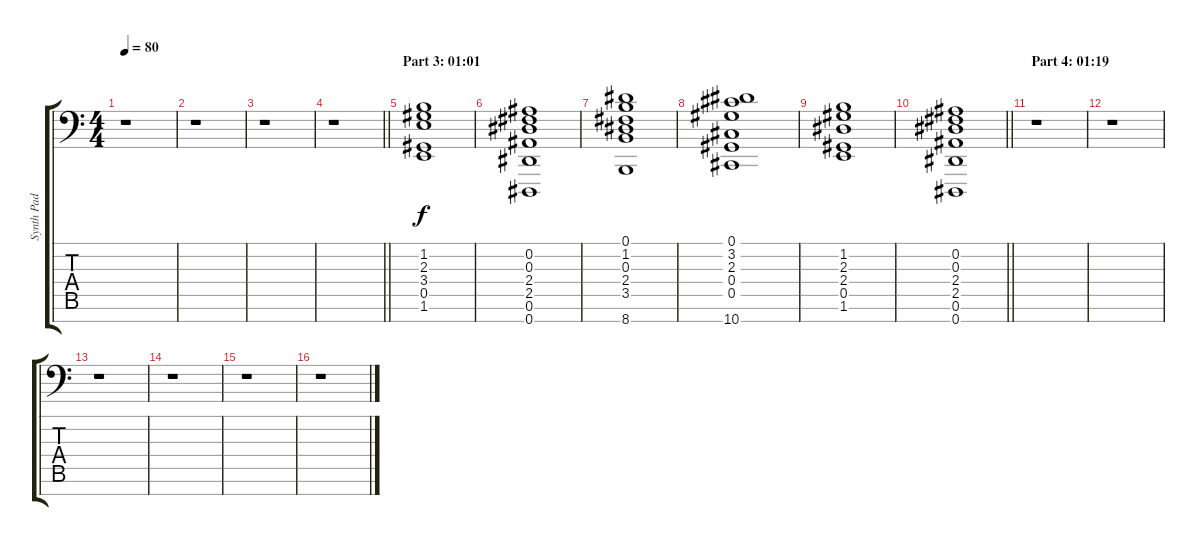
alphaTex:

\track ("Synth Pad (Warm)/Music Box" "Synth Pad ") {instrument pad2warm}
\staff {score tabs}
\tuning (Eb4 Bb3 Gb3 Db3 Ab2 Eb2 Eb1) {hide}
\ts (4 4)
\tempo 80
\clef f4
\ks c
r.1{dy f} |
r.1 |
r.1 |
\barLineRight lightlight
r.1 |
\section ("" "Part 3: 01:01")
(1.2 2.3 3.4 0.5 1.6).1 |
(0.2 0.3 2.4 2.5 0.6 0.7).1 |
(0.1 1.2 0.3 2.4 3.5 8.7).1 |
(0.1 3.2 2.3 0.4 0.5 10.7).1 |
(1.2 2.3 2.4 0.5 1.6).1 |
\barLineRight lightlight
(0.2 0.3 2.4 2.5 0.6 0.7).1 |
\section ("" "Part 4: 01:19")
r.1 |
r.1 |
r.1 |
r.1 |
r.1 |
r.1
